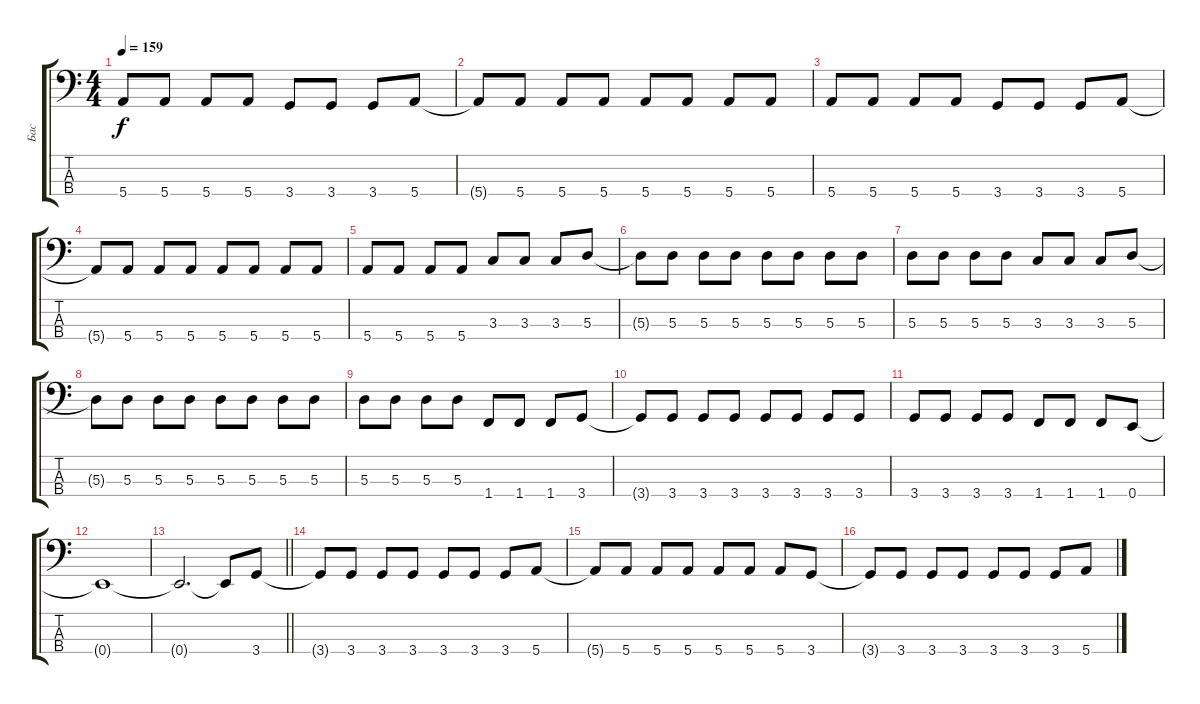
\track ("Бас" "Бас") {instrument electricbassfinger}
\staff {score tabs}
\tuning (G2 D2 A1 E1) {hide}
\ts (4 4)
\tempo 159
\clef f4
\ks c
5.4.8{dy f} 5.4.8 5.4.8 5.4.8 3.4.8 3.4.8 3.4.8 5.4.8 |
5.4{t}.8 5.4.8 5.4.8 5.4.8 5.4.8 5.4.8 5.4.8 5.4.8 |
5.4.8 5.4.8 5.4.8 5.4.8 3.4.8 3.4.8 3.4.8 5.4.8 |
5.4{t}.8 5.4.8 5.4.8 5.4.8 5.4.8 5.4.8 5.4.8 5.4.8 |
5.4.8 5.4.8 5.4.8 5.4.8 3.3.8 3.3.8 3.3.8 5.3.8 |
5.3{t}.8 5.3.8 5.3.8 5.3.8 5.3.8 5.3.8 5.3.8 5.3.8 |
5.3.8 5.3.8 5.3.8 5.3.8 3.3.8 3.3.8 3.3.8 5.3.8 |
5.3{t}.8 5.3.8 5.3.8 5.3.8 5.3.8 5.3.8 5.3.8 5.3.8 |
5.3.8 5.3.8 5.3.8 5.3.8 1.4.8 1.4.8 1.4.8 3.4.8 |
3.4{t}.8 3.4.8 3.4.8 3.4.8 3.4.8 3.4.8 3.4.8 3.4.8 |
3.4.8 3.4.8 3.4.8 3.4.8 1.4.8 1.4.8 1.4.8 0.4.8 |
0.4{t}.1 |
\barLineRight lightlight
0.4{t}.2{d} 0.4{t}.8 3.4.8 |
3.4{t}.8 3.4.8 3.4.8 3.4.8 3.4.8 3.4.8 3.4.8 5.4.8 |
5.4{t}.8 5.4.8 5.4.8 5.4.8 5.4.8 5.4.8 5.4.8 3.4.8 |
3.4{t}.8 3.4.8 3.4.8 3.4.8 3.4.8 3.4.8 3.4.8 5.4.8
